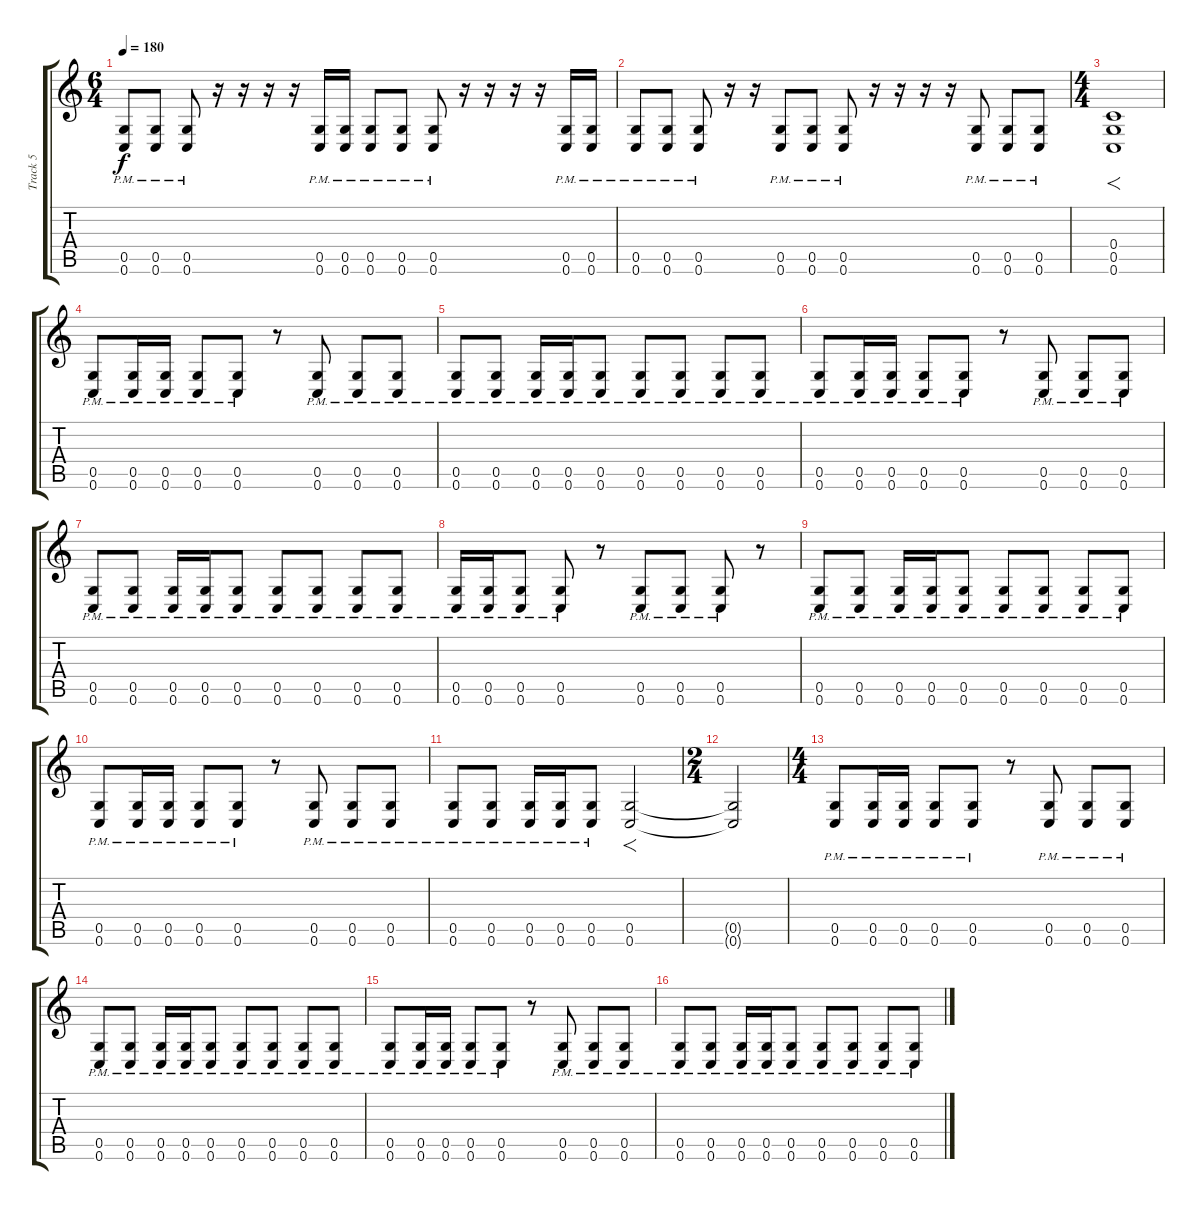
\track ("Track 5" "Track 5") {instrument distortionguitar}
\staff {score tabs}
\tuning (D4 A3 F3 C3 G2 C2) {hide}
\ts (6 4)
\tempo 180
\clef g2
\ks c
(0.5{pm} 0.6{pm}).8{dy f} (0.5{pm} 0.6{pm}).8 (0.5{pm} 0.6{pm}).8 r.16 r.16 r.16 r.16 (0.5{pm} 0.6{pm}).16 (0.5{pm} 0.6{pm}).16 (0.5{pm} 0.6{pm}).8 (0.5{pm} 0.6{pm}).8 (0.5{pm} 0.6{pm}).8 r.16 r.16 r.16 r.16 (0.5{pm} 0.6{pm}).16 (0.5{pm} 0.6{pm}).16 |
(0.5{pm} 0.6{pm}).8 (0.5{pm} 0.6{pm}).8 (0.5{pm} 0.6{pm}).8 r.16 r.16 (0.5{pm} 0.6{pm}).8 (0.5{pm} 0.6{pm}).8 (0.5{pm} 0.6{pm}).8 r.16 r.16 r.16 r.16 (0.5{pm} 0.6{pm}).8 (0.5{pm} 0.6{pm}).8 (0.5{pm} 0.6{pm}).8 |
\ts (4 4)
(0.4 0.5 0.6).1{f} |
(0.5{pm} 0.6{pm}).8 (0.5{pm} 0.6{pm}).16 (0.5{pm} 0.6{pm}).16 (0.5{pm} 0.6{pm}).8 (0.5{pm} 0.6{pm}).8 r.8 (0.5{pm} 0.6{pm}).8 (0.5{pm} 0.6{pm}).8 (0.5{pm} 0.6{pm}).8 |
(0.5{pm} 0.6{pm}).8 (0.5{pm} 0.6{pm}).8 (0.5{pm} 0.6{pm}).16 (0.5{pm} 0.6{pm}).16 (0.5{pm} 0.6{pm}).8 (0.5{pm} 0.6{pm}).8 (0.5{pm} 0.6{pm}).8 (0.5{pm} 0.6{pm}).8 (0.5{pm} 0.6{pm}).8 |
(0.5{pm} 0.6{pm}).8 (0.5{pm} 0.6{pm}).16 (0.5{pm} 0.6{pm}).16 (0.5{pm} 0.6{pm}).8 (0.5{pm} 0.6{pm}).8 r.8 (0.5{pm} 0.6{pm}).8 (0.5{pm} 0.6{pm}).8 (0.5{pm} 0.6{pm}).8 |
(0.5{pm} 0.6{pm}).8 (0.5{pm} 0.6{pm}).8 (0.5{pm} 0.6{pm}).16 (0.5{pm} 0.6{pm}).16 (0.5{pm} 0.6{pm}).8 (0.5{pm} 0.6{pm}).8 (0.5{pm} 0.6{pm}).8 (0.5{pm} 0.6{pm}).8 (0.5{pm} 0.6{pm}).8 |
(0.5{pm} 0.6{pm}).16 (0.5{pm} 0.6{pm}).16 (0.5{pm} 0.6{pm}).8 (0.5{pm} 0.6{pm}).8 r.8 (0.5{pm} 0.6{pm}).8 (0.5{pm} 0.6{pm}).8 (0.5{pm} 0.6{pm}).8 r.8 |
(0.5{pm} 0.6{pm}).8 (0.5{pm} 0.6{pm}).8 (0.5{pm} 0.6{pm}).16 (0.5{pm} 0.6{pm}).16 (0.5{pm} 0.6{pm}).8 (0.5{pm} 0.6{pm}).8 (0.5{pm} 0.6{pm}).8 (0.5{pm} 0.6{pm}).8 (0.5{pm} 0.6{pm}).8 |
(0.5{pm} 0.6{pm}).8 (0.5{pm} 0.6{pm}).16 (0.5{pm} 0.6{pm}).16 (0.5{pm} 0.6{pm}).8 (0.5{pm} 0.6{pm}).8 r.8 (0.5{pm} 0.6{pm}).8 (0.5{pm} 0.6{pm}).8 (0.5{pm} 0.6{pm}).8 |
(0.5{pm} 0.6{pm}).8 (0.5{pm} 0.6{pm}).8 (0.5{pm} 0.6{pm}).16 (0.5{pm} 0.6{pm}).16 (0.5{pm} 0.6{pm}).8 (0.5 0.6).2{f} |
\ts (2 4)
(0.5{t} 0.6{t}).2 |
\ts (4 4)
(0.5{pm} 0.6{pm}).8 (0.5{pm} 0.6{pm}).16 (0.5{pm} 0.6{pm}).16 (0.5{pm} 0.6{pm}).8 (0.5{pm} 0.6{pm}).8 r.8 (0.5{pm} 0.6{pm}).8 (0.5{pm} 0.6{pm}).8 (0.5{pm} 0.6{pm}).8 |
(0.5{pm} 0.6{pm}).8 (0.5{pm} 0.6{pm}).8 (0.5{pm} 0.6{pm}).16 (0.5{pm} 0.6{pm}).16 (0.5{pm} 0.6{pm}).8 (0.5{pm} 0.6{pm}).8 (0.5{pm} 0.6{pm}).8 (0.5{pm} 0.6{pm}).8 (0.5{pm} 0.6{pm}).8 |
(0.5{pm} 0.6{pm}).8 (0.5{pm} 0.6{pm}).16 (0.5{pm} 0.6{pm}).16 (0.5{pm} 0.6{pm}).8 (0.5{pm} 0.6{pm}).8 r.8 (0.5{pm} 0.6{pm}).8 (0.5{pm} 0.6{pm}).8 (0.5{pm} 0.6{pm}).8 |
(0.5{pm} 0.6{pm}).8 (0.5{pm} 0.6{pm}).8 (0.5{pm} 0.6{pm}).16 (0.5{pm} 0.6{pm}).16 (0.5{pm} 0.6{pm}).8 (0.5{pm} 0.6{pm}).8 (0.5{pm} 0.6{pm}).8 (0.5{pm} 0.6{pm}).8 (0.5{pm} 0.6{pm}).8
